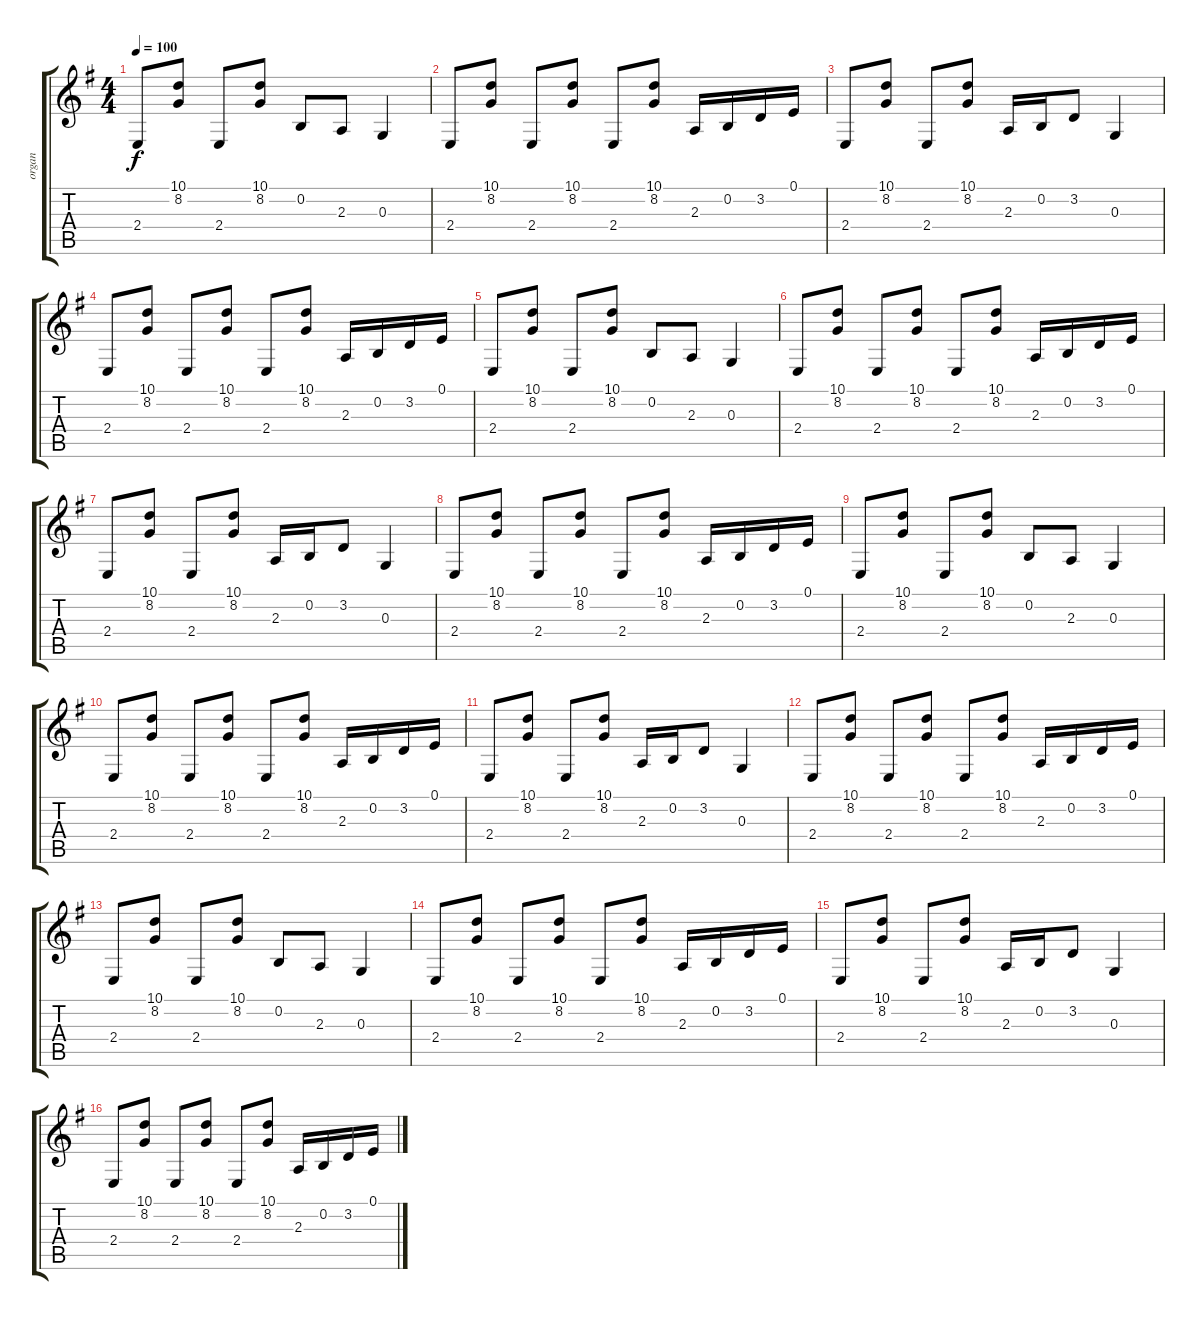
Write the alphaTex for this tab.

\track ("organ" "organ") {instrument rockorgan}
\staff {score tabs}
\tuning (E4 B3 G3 D3 A2 E2) {hide}
\ts (4 4)
\tempo 100
\clef g2
\ks g
2.4.8{dy f} (10.1 8.2).8 2.4.8 (10.1 8.2).8 0.2.8 2.3.8 0.3.4 |
2.4.8 (10.1 8.2).8 2.4.8 (10.1 8.2).8 2.4.8 (10.1 8.2).8 2.3.16 0.2.16 3.2.16 0.1.16 |
2.4.8 (10.1 8.2).8 2.4.8 (10.1 8.2).8 2.3.16 0.2.16 3.2.8 0.3.4 |
2.4.8 (10.1 8.2).8 2.4.8 (10.1 8.2).8 2.4.8 (10.1 8.2).8 2.3.16 0.2.16 3.2.16 0.1.16 |
2.4.8 (10.1 8.2).8 2.4.8 (10.1 8.2).8 0.2.8 2.3.8 0.3.4 |
2.4.8 (10.1 8.2).8 2.4.8 (10.1 8.2).8 2.4.8 (10.1 8.2).8 2.3.16 0.2.16 3.2.16 0.1.16 |
2.4.8 (10.1 8.2).8 2.4.8 (10.1 8.2).8 2.3.16 0.2.16 3.2.8 0.3.4 |
2.4.8 (10.1 8.2).8 2.4.8 (10.1 8.2).8 2.4.8 (10.1 8.2).8 2.3.16 0.2.16 3.2.16 0.1.16 |
2.4.8 (10.1 8.2).8 2.4.8 (10.1 8.2).8 0.2.8 2.3.8 0.3.4 |
2.4.8 (10.1 8.2).8 2.4.8 (10.1 8.2).8 2.4.8 (10.1 8.2).8 2.3.16 0.2.16 3.2.16 0.1.16 |
2.4.8 (10.1 8.2).8 2.4.8 (10.1 8.2).8 2.3.16 0.2.16 3.2.8 0.3.4 |
2.4.8 (10.1 8.2).8 2.4.8 (10.1 8.2).8 2.4.8 (10.1 8.2).8 2.3.16 0.2.16 3.2.16 0.1.16 |
2.4.8 (10.1 8.2).8 2.4.8 (10.1 8.2).8 0.2.8 2.3.8 0.3.4 |
2.4.8 (10.1 8.2).8 2.4.8 (10.1 8.2).8 2.4.8 (10.1 8.2).8 2.3.16 0.2.16 3.2.16 0.1.16 |
2.4.8 (10.1 8.2).8 2.4.8 (10.1 8.2).8 2.3.16 0.2.16 3.2.8 0.3.4 |
2.4.8 (10.1 8.2).8 2.4.8 (10.1 8.2).8 2.4.8 (10.1 8.2).8 2.3.16 0.2.16 3.2.16 0.1.16
